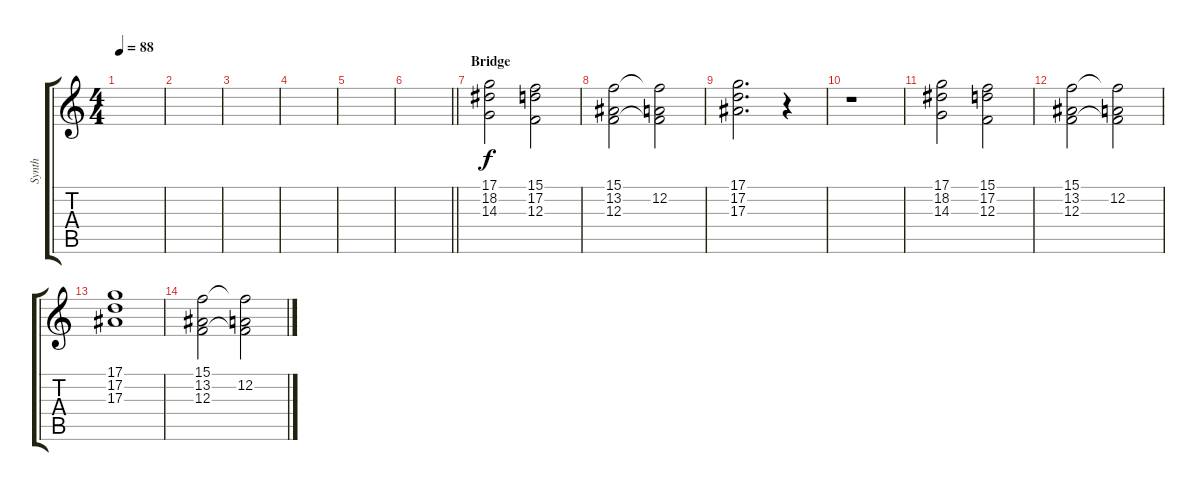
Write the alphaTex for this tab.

\track ("Synth" "Synth") {instrument tubularbells}
\staff {score tabs}
\tuning (D4 A3 F3 C3 G2 D2) {hide}
\ts (4 4)
\tempo 88
\clef g2
\ks c
|
|
|
|
|
\barLineRight lightlight
|
\section ("" "Bridge")
(17.1 18.2 14.3).2{instrument pad2warm} (15.1 17.2 12.3).2 |
(15.1 13.2 12.3).2 (15.1{t} 12.2 12.3{t}).2 |
(17.1 17.2 17.3).2{d} r.4 |
r.1 |
(17.1 18.2 14.3).2 (15.1 17.2 12.3).2 |
(15.1 13.2 12.3).2 (15.1{t} 12.2 12.3{t}).2 |
(17.1 17.2 17.3).1 |
(15.1 13.2 12.3).2 (15.1{t} 12.2 12.3{t}).2
